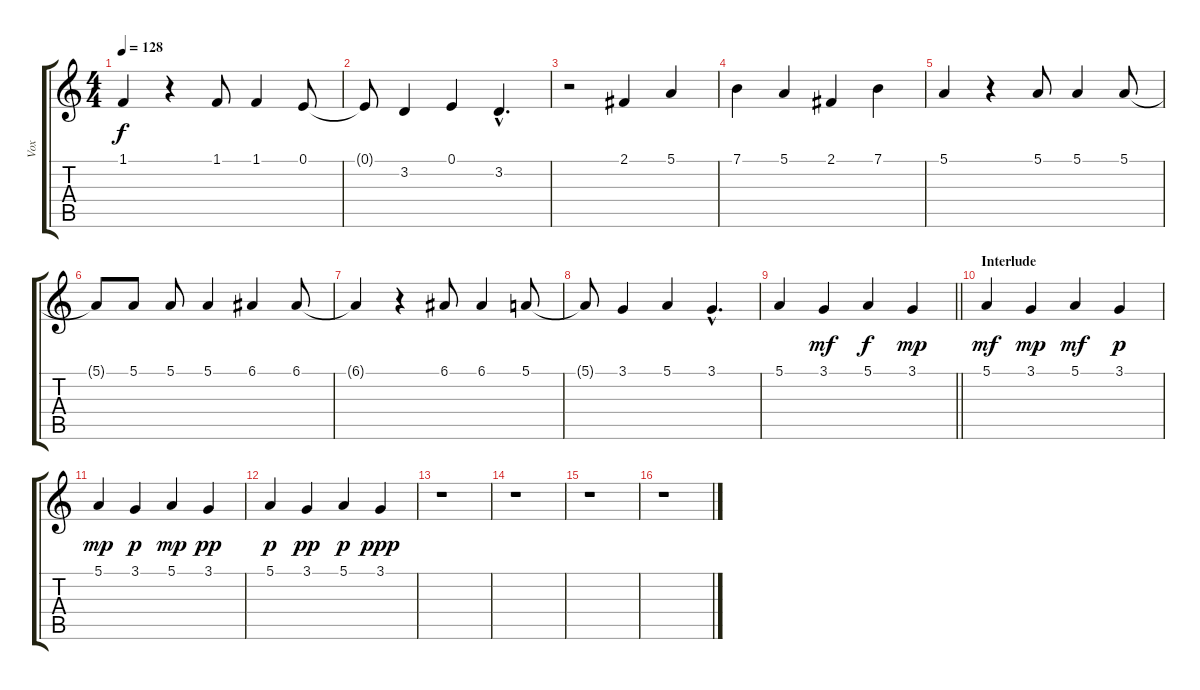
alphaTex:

\track ("Vox" "Vox") {instrument tangoaccordion}
\staff {score tabs}
\tuning (E4 B3 G3 D3 A2 E2) {hide}
\ts (4 4)
\tempo 128
\clef g2
\ks c
1.1{t}.4{dy f} r.4 1.1.8 1.1.4 0.1.8 |
0.1{t}.8 3.2.4 0.1.4 3.2{hac}.4{d} |
r.2 2.1.4 5.1.4 |
7.1.4 5.1.4 2.1.4 7.1.4 |
5.1.4 r.4 5.1.8 5.1.4 5.1.8 |
5.1{t}.8 5.1.8 5.1.8 5.1.4 6.1.4 6.1.8 |
6.1{t}.4 r.4 6.1.8 6.1.4 5.1.8 |
5.1{t}.8 3.1.4 5.1.4 3.1{hac}.4{d} |
\barLineRight lightlight
5.1.4{volume 0} 3.1.4{dy mf} 5.1.4{dy f} 3.1.4{dy mp} |
\section ("" "Interlude")
5.1.4{dy mf} 3.1.4{dy mp} 5.1.4{dy mf} 3.1.4{dy p} |
5.1.4{dy mp} 3.1.4{dy p} 5.1.4{dy mp} 3.1.4{dy pp} |
5.1.4{dy p} 3.1.4{dy pp} 5.1.4{dy p} 3.1.4{dy ppp} |
r.1 |
r.1 |
r.1 |
r.1
